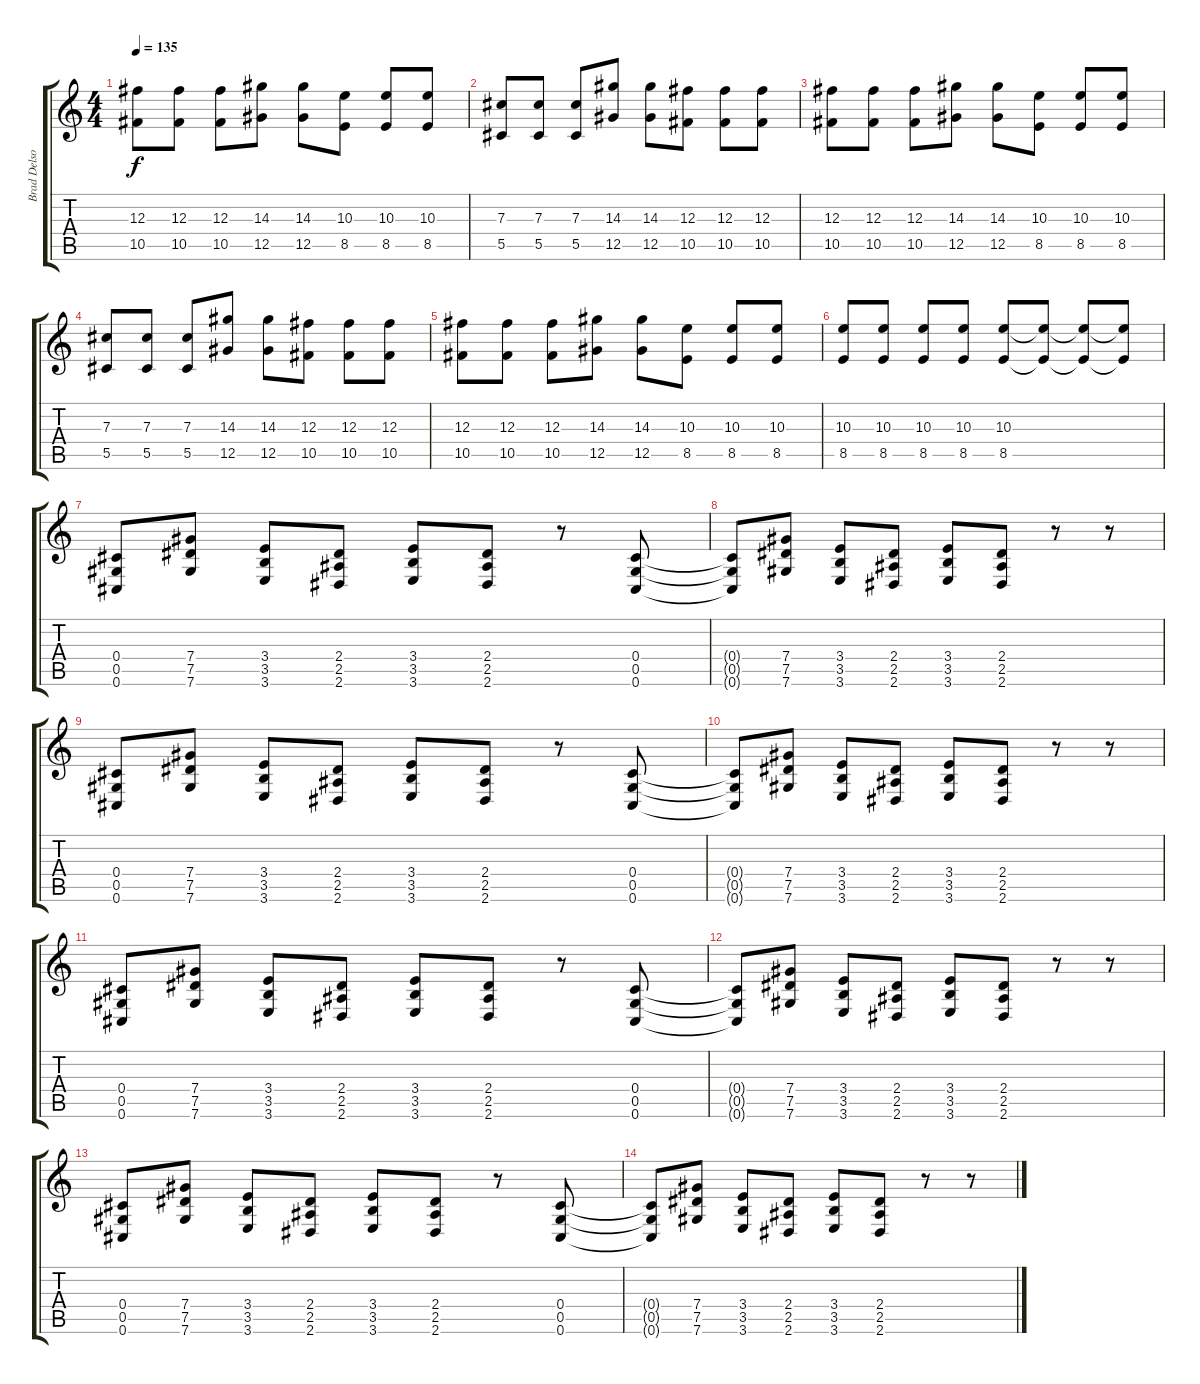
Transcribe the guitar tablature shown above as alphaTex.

\track ("Brad Delson (Main Guitar)" "Brad Delso") {instrument distortionguitar}
\staff {score tabs}
\tuning (Eb4 Bb3 Gb3 Db3 Ab2 Db2) {hide}
\ts (4 4)
\tempo 135
\clef g2
\ks c
(12.3 10.5).8{dy f} (12.3 10.5).8 (12.3 10.5).8 (14.3 12.5).8 (14.3 12.5).8 (10.3 8.5).8 (10.3 8.5).8 (10.3 8.5).8 |
(7.3 5.5).8 (7.3 5.5).8 (7.3 5.5).8 (14.3 12.5).8 (14.3 12.5).8 (12.3 10.5).8 (12.3 10.5).8 (12.3 10.5).8 |
(12.3 10.5).8 (12.3 10.5).8 (12.3 10.5).8 (14.3 12.5).8 (14.3 12.5).8 (10.3 8.5).8 (10.3 8.5).8 (10.3 8.5).8 |
(7.3 5.5).8 (7.3 5.5).8 (7.3 5.5).8 (14.3 12.5).8 (14.3 12.5).8 (12.3 10.5).8 (12.3 10.5).8 (12.3 10.5).8 |
(12.3 10.5).8 (12.3 10.5).8 (12.3 10.5).8 (14.3 12.5).8 (14.3 12.5).8 (10.3 8.5).8 (10.3 8.5).8 (10.3 8.5).8 |
(10.3 8.5).8 (10.3 8.5).8 (10.3 8.5).8 (10.3 8.5).8 (10.3 8.5).8 (10.3{t} 8.5{t}).8 (10.3{t} 8.5{t}).8 (10.3{t} 8.5{t}).8 |
(0.4 0.5 0.6).8 (7.4 7.5 7.6).8 (3.4 3.5 3.6).8 (2.4 2.5 2.6).8 (3.4 3.5 3.6).8 (2.4 2.5 2.6).8 r.8 (0.4 0.5 0.6).8 |
(0.4{t} 0.5{t} 0.6{t}).8 (7.4 7.5 7.6).8 (3.4 3.5 3.6).8 (2.4 2.5 2.6).8 (3.4 3.5 3.6).8 (2.4 2.5 2.6).8 r.8 r.8 |
(0.4 0.5 0.6).8 (7.4 7.5 7.6).8 (3.4 3.5 3.6).8 (2.4 2.5 2.6).8 (3.4 3.5 3.6).8 (2.4 2.5 2.6).8 r.8 (0.4 0.5 0.6).8 |
(0.4{t} 0.5{t} 0.6{t}).8 (7.4 7.5 7.6).8 (3.4 3.5 3.6).8 (2.4 2.5 2.6).8 (3.4 3.5 3.6).8 (2.4 2.5 2.6).8 r.8 r.8 |
(0.4 0.5 0.6).8 (7.4 7.5 7.6).8 (3.4 3.5 3.6).8 (2.4 2.5 2.6).8 (3.4 3.5 3.6).8 (2.4 2.5 2.6).8 r.8 (0.4 0.5 0.6).8 |
(0.4{t} 0.5{t} 0.6{t}).8 (7.4 7.5 7.6).8 (3.4 3.5 3.6).8 (2.4 2.5 2.6).8 (3.4 3.5 3.6).8 (2.4 2.5 2.6).8 r.8 r.8 |
(0.4 0.5 0.6).8 (7.4 7.5 7.6).8 (3.4 3.5 3.6).8 (2.4 2.5 2.6).8 (3.4 3.5 3.6).8 (2.4 2.5 2.6).8 r.8 (0.4 0.5 0.6).8 |
(0.4{t} 0.5{t} 0.6{t}).8 (7.4 7.5 7.6).8 (3.4 3.5 3.6).8 (2.4 2.5 2.6).8 (3.4 3.5 3.6).8 (2.4 2.5 2.6).8 r.8 r.8
